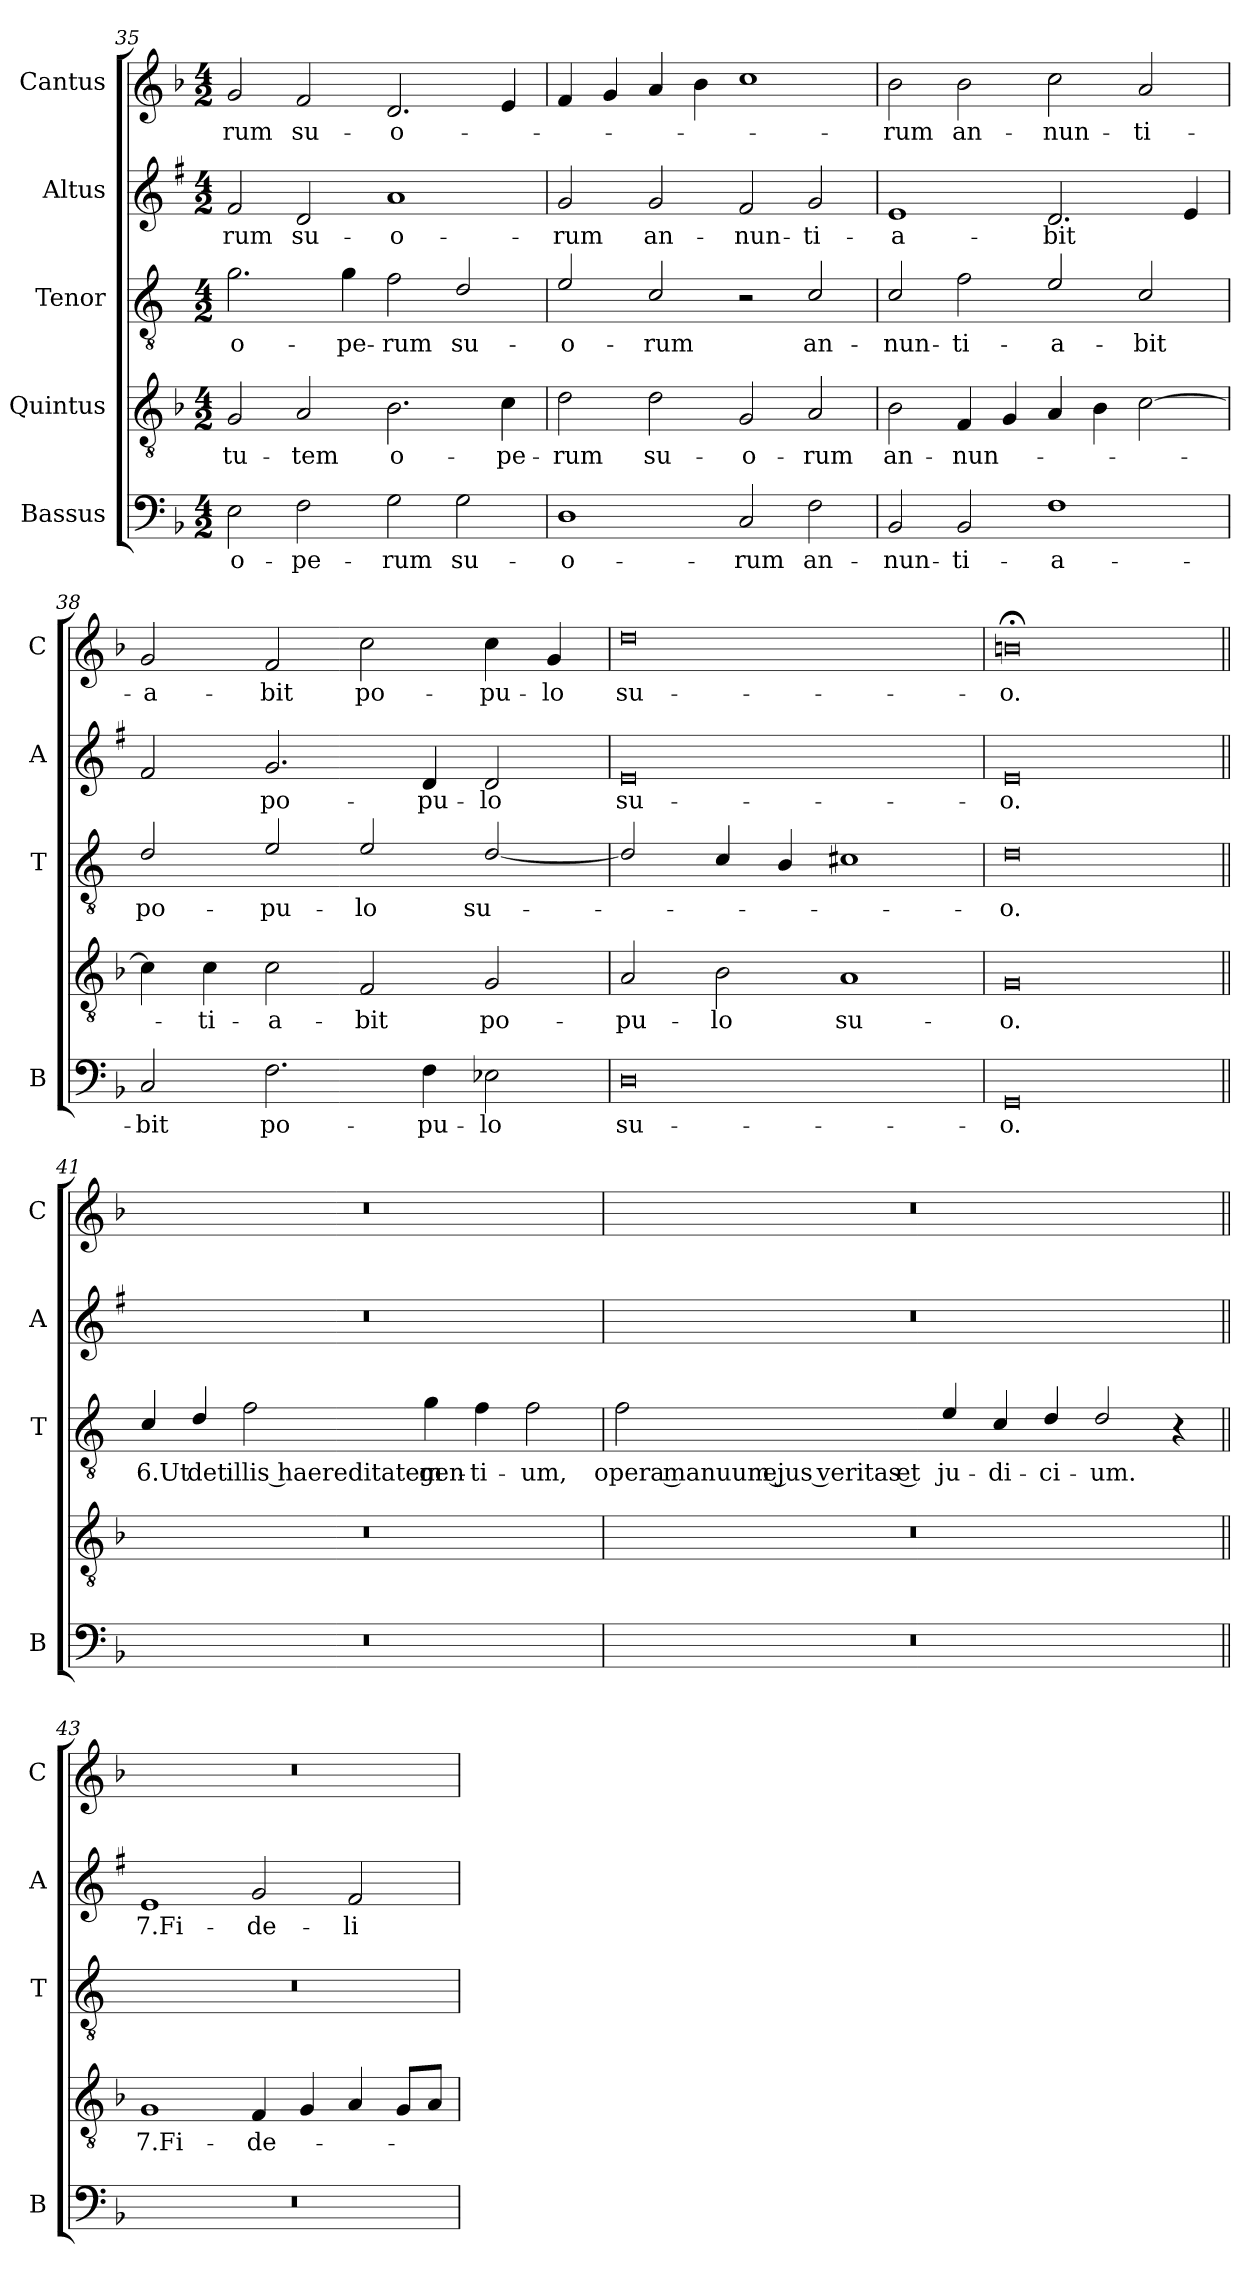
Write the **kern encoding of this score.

**kern	**text	**kern	**text	**kern	**text	**kern	**text	**kern	**text
*part5	*part5	*part4	*part4	*part3	*part3	*part2	*part2	*part1	*part1
*staff5	*staff5	*staff4	*staff4	*staff3	*staff3	*staff2	*staff2	*staff1	*staff1
*I"Bassus	*	*I"Quintus	*	*I"Tenor	*	*I"Altus	*	*I"Cantus	*
*I'B	*	*	*	*I'T	*	*I'A	*	*I'C	*
*clefF4	*	*clefGv2	*	*clefGv2	*	*clefG2	*	*clefG2	*
*	*	*	*	*ITrd4c7	*	*ITrd1c2	*	*	*
*k[b-]	*	*k[b-]	*	*k[b-]	*	*k[b-]	*	*k[b-]	*
*F:	*	*F:	*	*F:	*	*F:	*	*F:	*
*M4/2	*	*M4/2	*	*M4/2	*	*M4/2	*	*M4/2	*
=35	=35	=35	=35	=35	=35	=35	=35	=35	=35
!	!LO:LY:b	!	!LO:LY:b	!	!LO:LY:b	!	!LO:LY:b	!	!LO:LY:b
2E\	o-	2G/	-tu-	2.c\	o-	2e/	-rum	2g/	-rum
!	!LO:LY:b	!	!LO:LY:b	!	!	!	!LO:LY:b	!	!LO:LY:b
2F\	-pe-	2A/	-tem	.	.	2c/	su-	2f/	su-
!	!	!	!	!	!LO:LY:b	!	!	!	!
.	.	.	.	4c\	-pe-	.	.	.	.
!	!LO:LY:b	!	!LO:LY:b	!	!LO:LY:b	!	!LO:LY:b	!	!LO:LY:b
2G\	-rum	2.B-\	o-	2B-\	-rum	1g	-o-	2.d/	-o-
!	!LO:LY:b	!	!	!	!LO:LY:b	!	!	!	!
2G\	su-	.	.	2G/	su-	.	.	.	.
!	!	!	!LO:LY:b	!	!	!	!	!	!
.	.	4c\	-pe-	.	.	.	.	4e/	.
=36	=36	=36	=36	=36	=36	=36	=36	=36	=36
!	!LO:LY:b	!	!LO:LY:b	!	!LO:LY:b	!	!LO:LY:b	!	!
1D	-o-	2d\	-rum	2A/	-o-	2f/	-rum	4f/	.
.	.	.	.	.	.	.	.	4g/	.
!	!	!	!LO:LY:b	!	!LO:LY:b	!	!LO:LY:b	!	!
.	.	2d\	su-	2F/	-rum	2f/	an-	4a/	.
.	.	.	.	.	.	.	.	4b-\	.
!	!LO:LY:b	!	!LO:LY:b	!	!	!	!LO:LY:b	!	!
2C/	-rum	2G/	-o-	2r	.	2e/	-nun-	1cc	.
!	!LO:LY:b	!	!LO:LY:b	!	!LO:LY:b	!	!LO:LY:b	!	!
2F\	an-	2A/	-rum	2F/	an-	2f/	-ti-	.	.
!!LO:PB:g=z
=37	=37	=37	=37	=37	=37	=37	=37	=37	=37
!	!LO:LY:b	!	!LO:LY:b	!	!LO:LY:b	!	!LO:LY:b	!	!LO:LY:b
2BB-/	-nun-	2B-\	an-	2F/	-nun-	1d	-a-	2b-\	-rum
!	!LO:LY:b	!	!LO:LY:b	!	!LO:LY:b	!	!	!	!LO:LY:b
2BB-/	-ti-	4F/	-nun-	2B-\	-ti-	.	.	2b-\	an-
.	.	4G/	.	.	.	.	.	.	.
!	!LO:LY:b	!	!	!	!LO:LY:b	!	!LO:LY:b	!	!LO:LY:b
1F	-a-	4A/	.	2A/	-a-	2.c/	-bit	2cc\	-nun-
.	.	4B-\	.	.	.	.	.	.	.
!	!	!	!	!	!LO:LY:b	!	!	!	!LO:LY:b
.	.	[2c\	.	2F/	-bit	.	.	2a/	-ti-
.	.	.	.	.	.	4d/	.	.	.
=38	=38	=38	=38	=38	=38	=38	=38	=38	=38
!	!LO:LY:b	!	!	!	!LO:LY:b	!	!	!	!LO:LY:b
2C/	-bit	4c\]	.	2G/	po-	2e/	.	2g/	-a-
!	!	!	!LO:LY:b	!	!	!	!	!	!
.	.	4c\	-ti-	.	.	.	.	.	.
!	!LO:LY:b	!	!LO:LY:b	!	!LO:LY:b	!	!LO:LY:b	!	!LO:LY:b
2.F\	po-	2c\	-a-	2A/	-pu-	2.f/	po-	2f/	-bit
!	!	!	!LO:LY:b	!	!LO:LY:b	!	!	!	!LO:LY:b
.	.	2F/	-bit	2A/	-lo	.	.	2cc\	po-
!	!LO:LY:b	!	!	!	!	!	!LO:LY:b	!	!
4F\	-pu-	.	.	.	.	4c/	-pu-	.	.
!	!LO:LY:b	!	!LO:LY:b	!	!LO:LY:b	!	!LO:LY:b	!	!LO:LY:b
2E-X\	-lo	2G/	po-	[2G/	su-	2c/	-lo	4cc\	-pu-
!	!	!	!	!	!	!	!	!	!LO:LY:b
.	.	.	.	.	.	.	.	4g/	-lo
=39	=39	=39	=39	=39	=39	=39	=39	=39	=39
!	!LO:LY:b	!	!LO:LY:b	!	!	!	!LO:LY:b	!	!LO:LY:b
0D	su-	2A/	-pu-	2G/]	.	0d	su-	0dd	su-
!	!	!	!LO:LY:b	!	!	!	!	!	!
.	.	2B-\	-lo	4F/	.	.	.	.	.
.	.	.	.	4E/	.	.	.	.	.
!	!	!	!LO:LY:b	!	!	!	!	!	!
.	.	1A	su-	1F#X	.	.	.	.	.
=40	=40	=40	=40	=40	=40	=40	=40	=40	=40
!	!LO:LY:b	!	!LO:LY:b	!	!LO:LY:b	!	!LO:LY:b	!	!LO:LY:b
0GG	-o.	0G	-o.	0G	-o.	0d	-o.	0bn;<	-o.
!!LO:LB:g=z
=41||	=41||	=41||	=41||	=41||	=41||	=41||	=41||	=41||	=41||
!	!	!	!	!	!LO:LY:b	!	!	!	!
0r	.	0r	.	4F/	6.Ut	0r	.	0r	.
!	!	!	!	!	!LO:LY:b	!	!	!	!
.	.	.	.	4G/	det	.	.	.	.
!	!	!	!	!	!LO:LY:b	!	!	!	!
.	.	.	.	2B-\	illis haereditatem	.	.	.	.
!	!	!	!	!	!LO:LY:b	!	!	!	!
.	.	.	.	4c\	gen-	.	.	.	.
!	!	!	!	!	!LO:LY:b	!	!	!	!
.	.	.	.	4B-\	-ti-	.	.	.	.
!	!	!	!	!	!LO:LY:b	!	!	!	!
.	.	.	.	2B-\	-um,	.	.	.	.
=42	=42	=42	=42	=42	=42	=42	=42	=42	=42
!	!	!	!	!	!LO:LY:b	!	!	!	!
0r	.	0r	.	2B-\	opera manuum ejus veritas et	0r	.	0r	.
!	!	!	!	!	!LO:LY:b	!	!	!	!
.	.	.	.	4A/	ju-	.	.	.	.
!	!	!	!	!	!LO:LY:b	!	!	!	!
.	.	.	.	4F/	-di-	.	.	.	.
!	!	!	!	!	!LO:LY:b	!	!	!	!
.	.	.	.	4G/	-ci-	.	.	.	.
!	!	!	!	!	!LO:LY:b	!	!	!	!
.	.	.	.	2G/	-um.	.	.	.	.
.	.	.	.	4r	.	.	.	.	.
!!LO:LB:g=z
=43||	=43||	=43||	=43||	=43||	=43||	=43||	=43||	=43||	=43||
!	!	!	!LO:LY:b	!	!	!	!LO:LY:b	!	!
0r	.	1G	7.Fi-	0r	.	1d	7.Fi-	0r	.
!	!	!	!LO:LY:b	!	!	!	!LO:LY:b	!	!
.	.	4F/	-de-	.	.	2f/	-de-	.	.
.	.	4G/	.	.	.	.	.	.	.
!	!	!	!	!	!	!	!LO:LY:b	!	!
.	.	4A/	.	.	.	2e/	-li-	.	.
.	.	8G/L	.	.	.	.	.	.	.
.	.	8A/J	.	.	.	.	.	.	.
=	=	=	=	=	=	=	=	=	=
*-	*-	*-	*-	*-	*-	*-	*-	*-	*-
